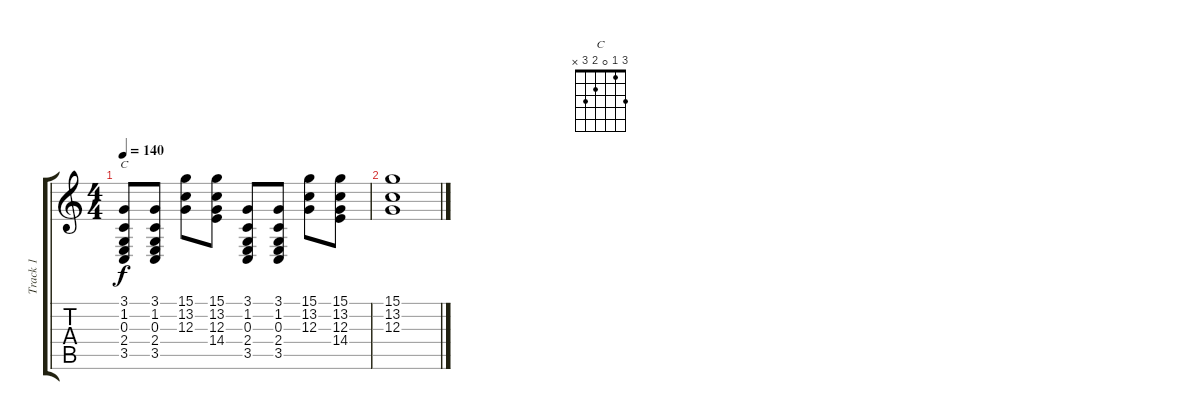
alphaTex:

\track ("Track 1" "Track 1") {instrument acousticgrandpiano}
\staff {score tabs}
\tuning (E4 B3 G3 D3 A2 E2) {hide}
\chord ("C" 3 1 0 2 3 x)
\ts (4 4)
\tempo 140
\clef g2
\ks c
(3.1 1.2 0.3 2.4 3.5).8{ch "C" dy f} (3.1 1.2 0.3 2.4 3.5).8 (15.1 13.2 12.3).8 (15.1 13.2 12.3 14.4).8 (3.1 1.2 0.3 2.4 3.5).8 (3.1 1.2 0.3 2.4 3.5).8 (15.1 13.2 12.3).8 (15.1 13.2 12.3 14.4).8 |
(15.1 13.2 12.3).1
